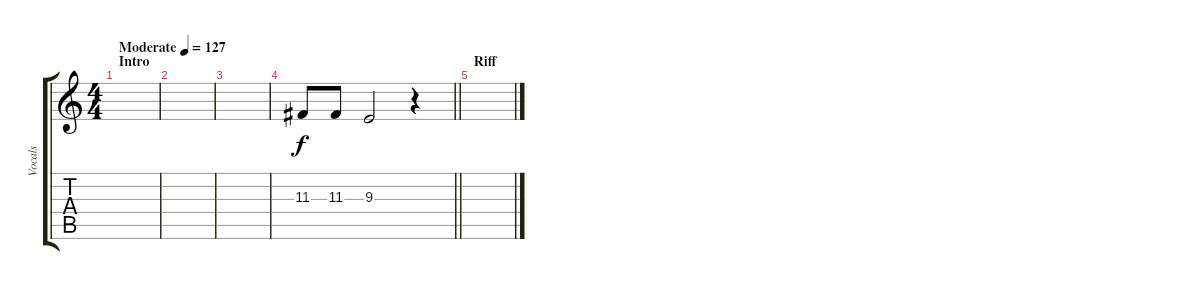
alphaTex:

\track ("Vocals" "Vocals") {instrument oboe}
\staff {score tabs}
\tuning (E4 B3 G3 D3 A2 E2) {hide}
\ts (4 4)
\section ("" "Intro")
\tempo (127 "Moderate")
\clef g2
\ks c
|
|
|
\barLineRight lightlight
11.3.8 11.3.8 9.3.2 r.4 |
\section ("" "Riff")
